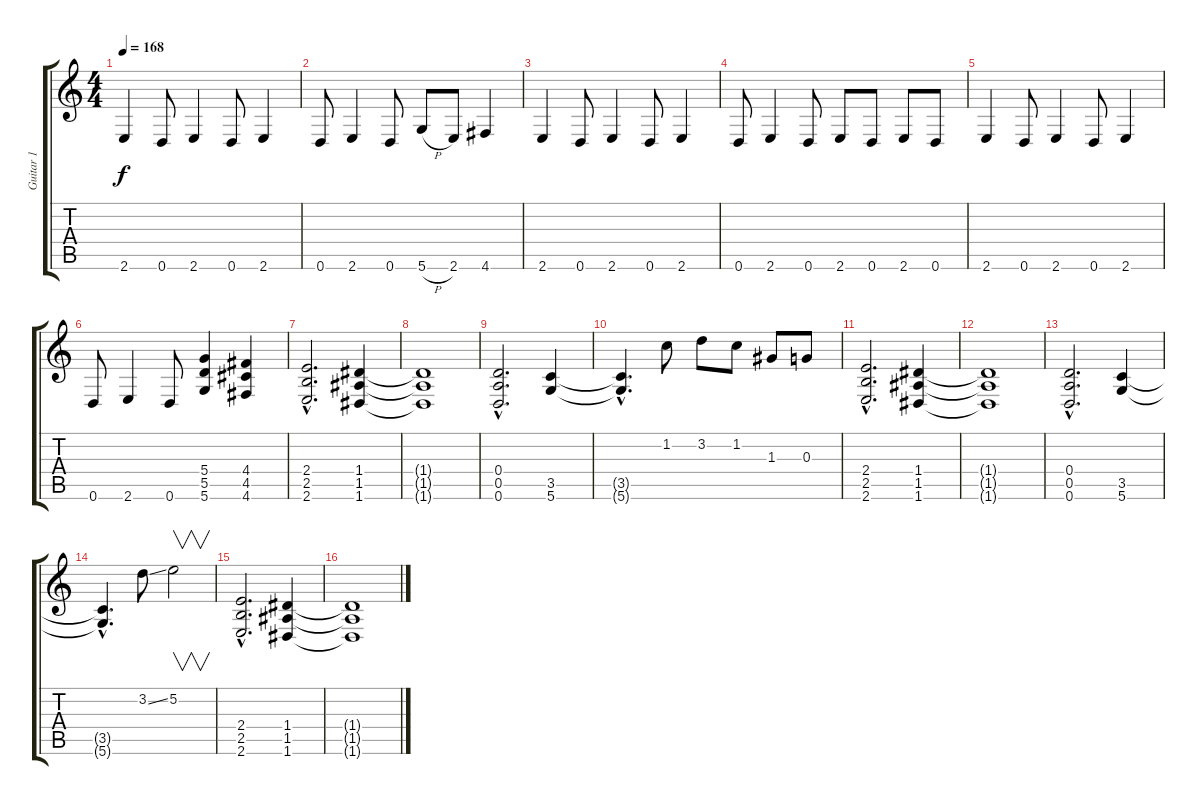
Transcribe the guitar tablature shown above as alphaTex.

\track ("Guitar 1" "Guitar 1") {instrument distortionguitar}
\staff {score tabs}
\tuning (E4 B3 G3 D3 A2 D2) {hide}
\ts (4 4)
\tempo 168
\clef g2
\ks c
2.6.4{dy f} 0.6.8 2.6.4 0.6.8 2.6.4 |
0.6.8 2.6.4 0.6.8 5.6{h}.8 2.6.8 4.6.4 |
2.6.4 0.6.8 2.6.4 0.6.8 2.6.4 |
0.6.8 2.6.4 0.6.8 2.6.8 0.6.8 2.6.8 0.6.8 |
2.6.4 0.6.8 2.6.4 0.6.8 2.6.4 |
0.6.8 2.6.4 0.6.8 (5.4 5.5 5.6).4 (4.4 4.5 4.6).4 |
(2.4{hac} 2.5{hac} 2.6{hac}).2{d} (1.4 1.5 1.6).4 |
(1.4{t} 1.5{t} 1.6{t}).1 |
(0.4{hac} 0.5{hac} 0.6{hac}).2{d} (3.5 5.6).4 |
(3.5{hac t} 5.6{hac t}).4{d} 1.2.8 3.2.8 1.2.8 1.3.8 0.3.8 |
(2.4{hac} 2.5{hac} 2.6{hac}).2{d} (1.4 1.5 1.6).4 |
(1.4{t} 1.5{t} 1.6{t}).1 |
(0.4{hac} 0.5{hac} 0.6{hac}).2{d} (3.5 5.6).4 |
(3.5{hac t} 5.6{hac t}).4{d} 3.2{ss}.8 5.2.2{v} |
(2.4{hac} 2.5{hac} 2.6{hac}).2{d} (1.4 1.5 1.6).4 |
(1.4{t} 1.5{t} 1.6{t}).1
